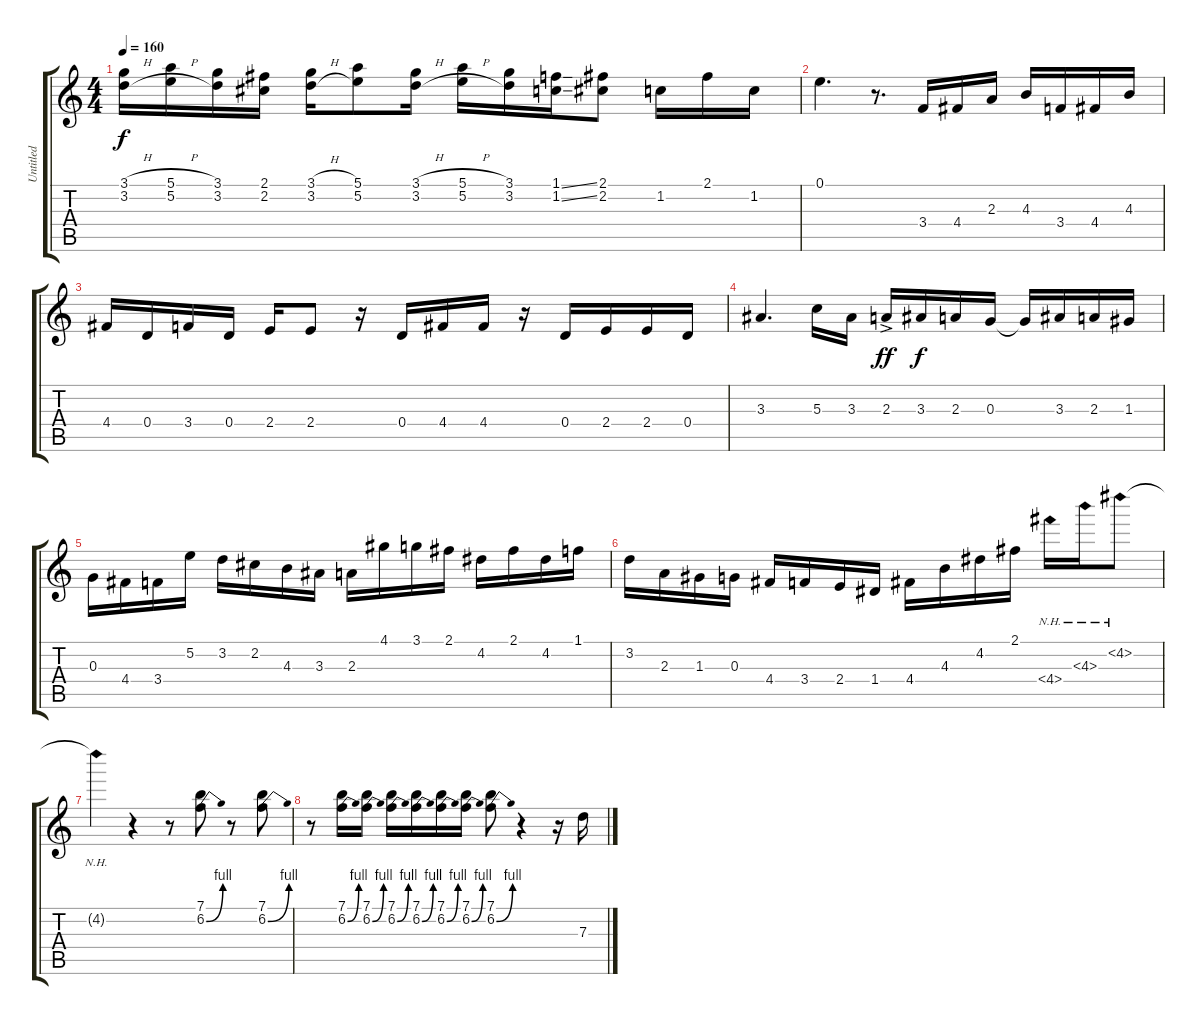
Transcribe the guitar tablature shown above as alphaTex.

\track ("Untitled" "Untitled") {instrument acousticguitarsteel}
\staff {score tabs}
\tuning (E4 B3 G3 D3 A2 E2) {hide}
\ts (4 4)
\tempo 160
\clef g2
\ks c
(3.1{h} 3.2{h}).16{dy f} (5.1{h} 5.2{h}).16 (3.1 3.2).16 (2.1 2.2).16 (3.1{h} 3.2{h}).16 (5.1 5.2).8 (3.1{h} 3.2{h}).16 (5.1{h} 5.2{h}).16 (3.1 3.2).16 (1.1{ss} 1.2{ss}).16 (2.1 2.2).8 1.2.16 2.1.16 1.2.16 |
0.1.4{d} r.8{d} 3.4.16 4.4.16 2.3.16 4.3.16 3.4.16 4.4.16 4.3.16 |
4.4.16 0.4.16 3.4.16 0.4.16 2.4.16 2.4.8 r.16 0.4.16 4.4.16 4.4.16 r.16 0.4.16 2.4.16 2.4.16 0.4.16 |
3.3.4{d} 5.3.16 3.3.16 2.3{ac}.16{dy ff} 3.3.16{dy f} 2.3.16 0.3.16 0.3{t}.16 3.3.16 2.3.16 1.3.16 |
0.3.16 4.4.16 3.4.16 5.2.16 3.2.16 2.2.16 4.3.16 3.3.16 2.3.16 4.1.16 3.1.16 2.1.16 4.2.16 2.1.16 4.2.16 1.1.16 |
3.2.16 2.3.16 1.3.16 0.3.16 4.4.16 3.4.16 2.4.16 1.4.16 4.4.16 4.3.16 4.2.16 2.1.16 4.4{nh}.16 4.3{nh}.16 4.2{nh}.8 |
4.2{nh t}.4 r.4 r.8 (7.1 6.2{be (bend 0 0 60 4)}).8 r.8 (7.1 6.2{be (bend 0 0 60 4)}).8 |
r.8 (7.1 6.2{be (bend 0 0 60 4)}).16 (7.1 6.2{be (bend 0 0 60 4)}).16 (7.1 6.2{be (bend 0 0 60 4)}).16 (7.1 6.2{be (bend 0 0 60 4)}).16 (7.1 6.2{be (bend 0 0 60 4)}).16 (7.1 6.2{be (bend 0 0 60 4)}).16 (7.1 6.2{be (bend 0 0 60 4)}).8 r.4 r.16 7.3.16
